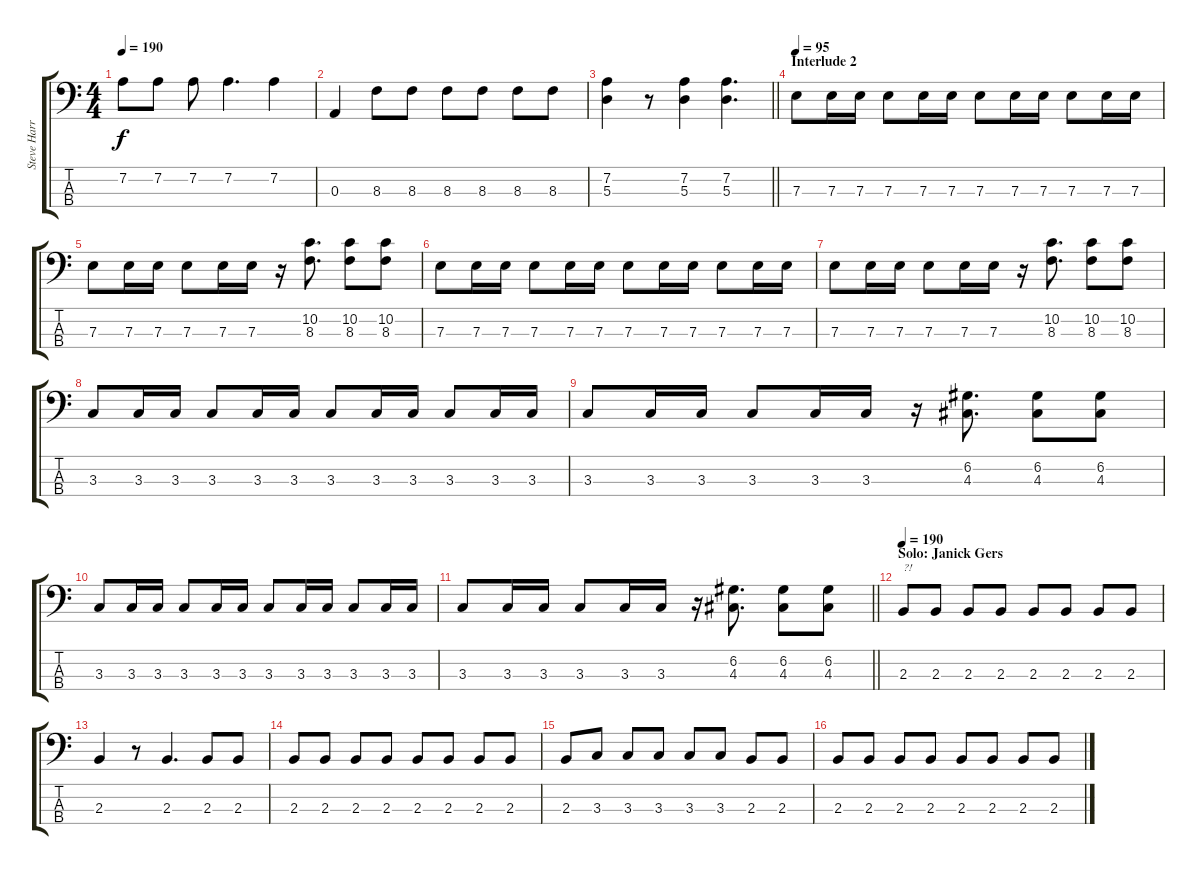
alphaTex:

\track ("Steve Harris" "Steve Harr") {instrument electricbassfinger}
\staff {score tabs}
\tuning (G2 D2 A1 E1) {hide}
\ts (4 4)
\tempo 190
\clef f4
\ks c
7.2.8{dy f} 7.2.8 7.2.8 7.2.4{d} 7.2.4 |
0.3.4 8.3.8 8.3.8 8.3.8 8.3.8 8.3.8 8.3.8 |
\barLineRight lightlight
(7.2 5.3).4 r.8 (7.2 5.3).4 (7.2 5.3).4{d} |
\section ("" "Interlude 2")
\tempo 95
7.3.8 7.3.16 7.3.16 7.3.8 7.3.16 7.3.16 7.3.8 7.3.16 7.3.16 7.3.8 7.3.16 7.3.16 |
7.3.8 7.3.16 7.3.16 7.3.8 7.3.16 7.3.16 r.16 (10.2 8.3).8{d} (10.2 8.3).8 (10.2 8.3).8 |
7.3.8 7.3.16 7.3.16 7.3.8 7.3.16 7.3.16 7.3.8 7.3.16 7.3.16 7.3.8 7.3.16 7.3.16 |
7.3.8 7.3.16 7.3.16 7.3.8 7.3.16 7.3.16 r.16 (10.2 8.3).8{d} (10.2 8.3).8 (10.2 8.3).8 |
3.3.8 3.3.16 3.3.16 3.3.8 3.3.16 3.3.16 3.3.8 3.3.16 3.3.16 3.3.8 3.3.16 3.3.16 |
3.3.8 3.3.16 3.3.16 3.3.8 3.3.16 3.3.16 r.16 (6.2 4.3).8{d} (6.2 4.3).8 (6.2 4.3).8 |
3.3.8 3.3.16 3.3.16 3.3.8 3.3.16 3.3.16 3.3.8 3.3.16 3.3.16 3.3.8 3.3.16 3.3.16 |
\barLineRight lightlight
3.3.8 3.3.16 3.3.16 3.3.8 3.3.16 3.3.16 r.16 (6.2 4.3).8{d} (6.2 4.3).8 (6.2 4.3).8 |
\section ("" "Solo: Janick Gers")
\tempo 190
2.3.8{txt "?!"} 2.3.8 2.3.8 2.3.8 2.3.8 2.3.8 2.3.8 2.3.8 |
2.3.4 r.8 2.3.4{d} 2.3.8 2.3.8 |
2.3.8 2.3.8 2.3.8 2.3.8 2.3.8 2.3.8 2.3.8 2.3.8 |
2.3.8 3.3.8 3.3.8 3.3.8 3.3.8 3.3.8 2.3.8 2.3.8 |
2.3.8 2.3.8 2.3.8 2.3.8 2.3.8 2.3.8 2.3.8 2.3.8
